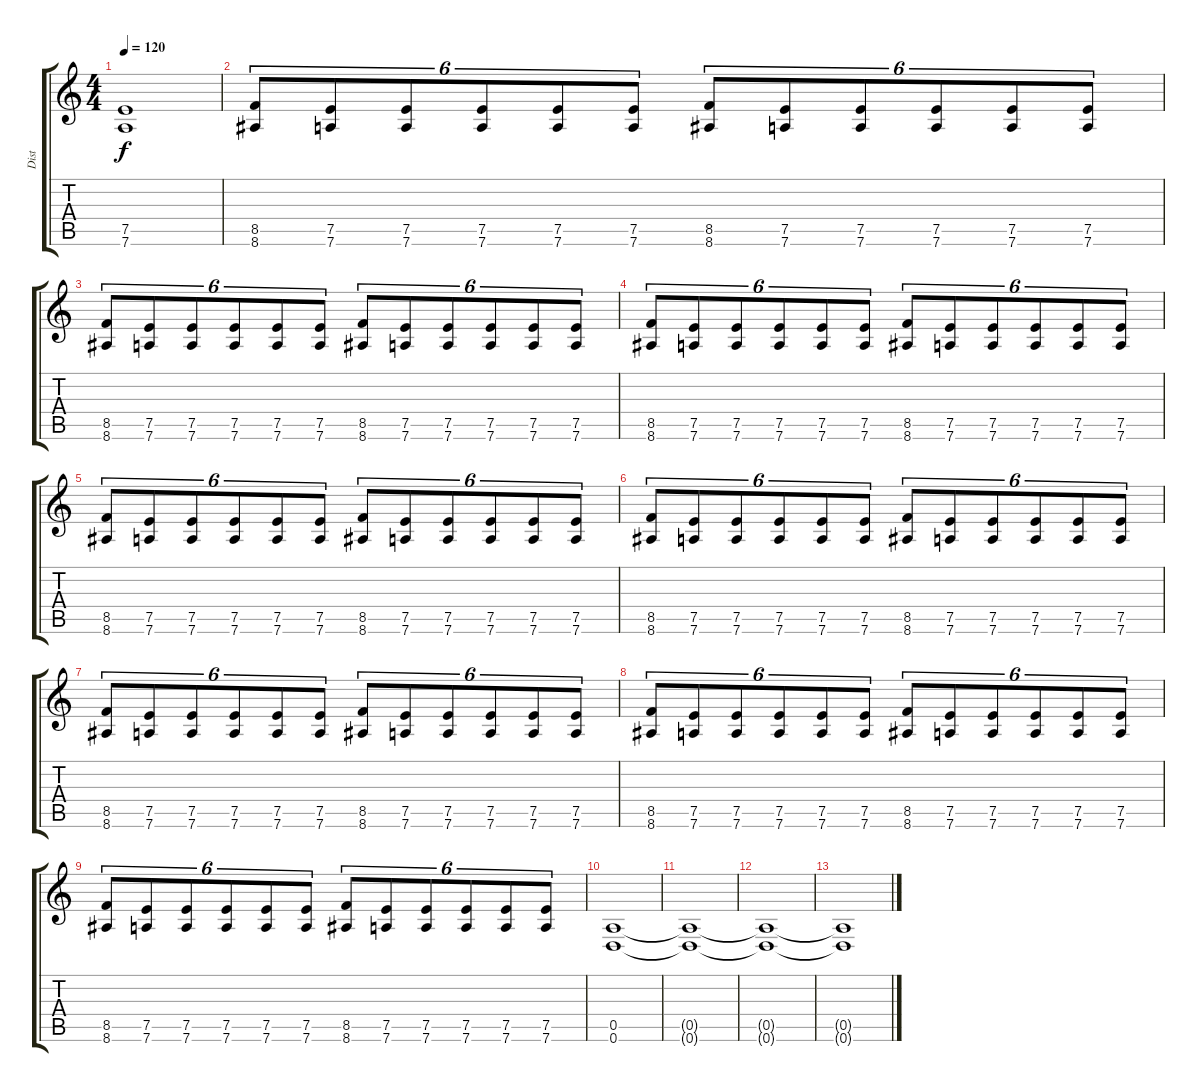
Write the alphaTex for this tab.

\track ("Dist" "Dist") {instrument distortionguitar}
\staff {score tabs}
\tuning (E4 B3 G3 D3 A2 D2) {hide}
\ts (4 4)
\tempo 120
\clef g2
\ks c
(7.5{t} 7.6{t}).1{dy f} |
(8.5 8.6).8{tu (6 4)} (7.5 7.6).8{tu (6 4)} (7.5 7.6).8{tu (6 4)} (7.5 7.6).8{tu (6 4)} (7.5 7.6).8{tu (6 4)} (7.5 7.6).8{tu (6 4)} (8.5 8.6).8{tu (6 4)} (7.5 7.6).8{tu (6 4)} (7.5 7.6).8{tu (6 4)} (7.5 7.6).8{tu (6 4)} (7.5 7.6).8{tu (6 4)} (7.5 7.6).8{tu (6 4)} |
(8.5 8.6).8{tu (6 4)} (7.5 7.6).8{tu (6 4)} (7.5 7.6).8{tu (6 4)} (7.5 7.6).8{tu (6 4)} (7.5 7.6).8{tu (6 4)} (7.5 7.6).8{tu (6 4)} (8.5 8.6).8{tu (6 4)} (7.5 7.6).8{tu (6 4)} (7.5 7.6).8{tu (6 4)} (7.5 7.6).8{tu (6 4)} (7.5 7.6).8{tu (6 4)} (7.5 7.6).8{tu (6 4)} |
(8.5 8.6).8{tu (6 4)} (7.5 7.6).8{tu (6 4)} (7.5 7.6).8{tu (6 4)} (7.5 7.6).8{tu (6 4)} (7.5 7.6).8{tu (6 4)} (7.5 7.6).8{tu (6 4)} (8.5 8.6).8{tu (6 4)} (7.5 7.6).8{tu (6 4)} (7.5 7.6).8{tu (6 4)} (7.5 7.6).8{tu (6 4)} (7.5 7.6).8{tu (6 4)} (7.5 7.6).8{tu (6 4)} |
(8.5 8.6).8{tu (6 4)} (7.5 7.6).8{tu (6 4)} (7.5 7.6).8{tu (6 4)} (7.5 7.6).8{tu (6 4)} (7.5 7.6).8{tu (6 4)} (7.5 7.6).8{tu (6 4)} (8.5 8.6).8{tu (6 4)} (7.5 7.6).8{tu (6 4)} (7.5 7.6).8{tu (6 4)} (7.5 7.6).8{tu (6 4)} (7.5 7.6).8{tu (6 4)} (7.5 7.6).8{tu (6 4)} |
(8.5 8.6).8{tu (6 4)} (7.5 7.6).8{tu (6 4)} (7.5 7.6).8{tu (6 4)} (7.5 7.6).8{tu (6 4)} (7.5 7.6).8{tu (6 4)} (7.5 7.6).8{tu (6 4)} (8.5 8.6).8{tu (6 4)} (7.5 7.6).8{tu (6 4)} (7.5 7.6).8{tu (6 4)} (7.5 7.6).8{tu (6 4)} (7.5 7.6).8{tu (6 4)} (7.5 7.6).8{tu (6 4)} |
(8.5 8.6).8{tu (6 4)} (7.5 7.6).8{tu (6 4)} (7.5 7.6).8{tu (6 4)} (7.5 7.6).8{tu (6 4)} (7.5 7.6).8{tu (6 4)} (7.5 7.6).8{tu (6 4)} (8.5 8.6).8{tu (6 4)} (7.5 7.6).8{tu (6 4)} (7.5 7.6).8{tu (6 4)} (7.5 7.6).8{tu (6 4)} (7.5 7.6).8{tu (6 4)} (7.5 7.6).8{tu (6 4)} |
(8.5 8.6).8{tu (6 4)} (7.5 7.6).8{tu (6 4)} (7.5 7.6).8{tu (6 4)} (7.5 7.6).8{tu (6 4)} (7.5 7.6).8{tu (6 4)} (7.5 7.6).8{tu (6 4)} (8.5 8.6).8{tu (6 4)} (7.5 7.6).8{tu (6 4)} (7.5 7.6).8{tu (6 4)} (7.5 7.6).8{tu (6 4)} (7.5 7.6).8{tu (6 4)} (7.5 7.6).8{tu (6 4)} |
(8.5 8.6).8{tu (6 4)} (7.5 7.6).8{tu (6 4)} (7.5 7.6).8{tu (6 4)} (7.5 7.6).8{tu (6 4)} (7.5 7.6).8{tu (6 4)} (7.5 7.6).8{tu (6 4)} (8.5 8.6).8{tu (6 4)} (7.5 7.6).8{tu (6 4)} (7.5 7.6).8{tu (6 4)} (7.5 7.6).8{tu (6 4)} (7.5 7.6).8{tu (6 4)} (7.5 7.6).8{tu (6 4)} |
(0.5 0.6).1{volume 0} |
(0.5{t} 0.6{t}).1 |
(0.5{t} 0.6{t}).1 |
(0.5{t} 0.6{t}).1
